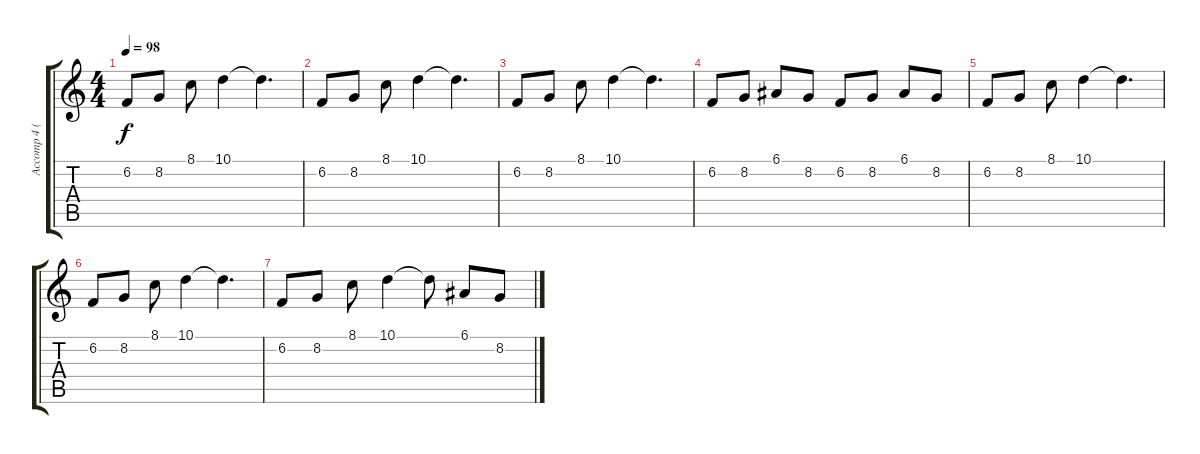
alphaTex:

\track ("Accomp 4 (PFlute)" "Accomp 4 (") {instrument panflute}
\staff {score tabs}
\tuning (E4 B3 G3 D3 A2 E2) {hide}
\ts (4 4)
\tempo 98
\clef g2
\ks c
6.2.8{dy f} 8.2.8 8.1.8 10.1.4 10.1{t}.4{d} |
6.2.8 8.2.8 8.1.8 10.1.4 10.1{t}.4{d} |
6.2.8 8.2.8 8.1.8 10.1.4 10.1{t}.4{d} |
6.2.8{volume 2} 8.2.8 6.1.8 8.2.8 6.2.8 8.2.8 6.1.8 8.2.8 |
6.2.8 8.2.8 8.1.8 10.1.4 10.1{t}.4{d} |
6.2.8{volume 0} 8.2.8 8.1.8 10.1.4 10.1{t}.4{d} |
6.2.8 8.2.8 8.1.8 10.1.4 10.1{t}.8 6.1.8 8.2.8
